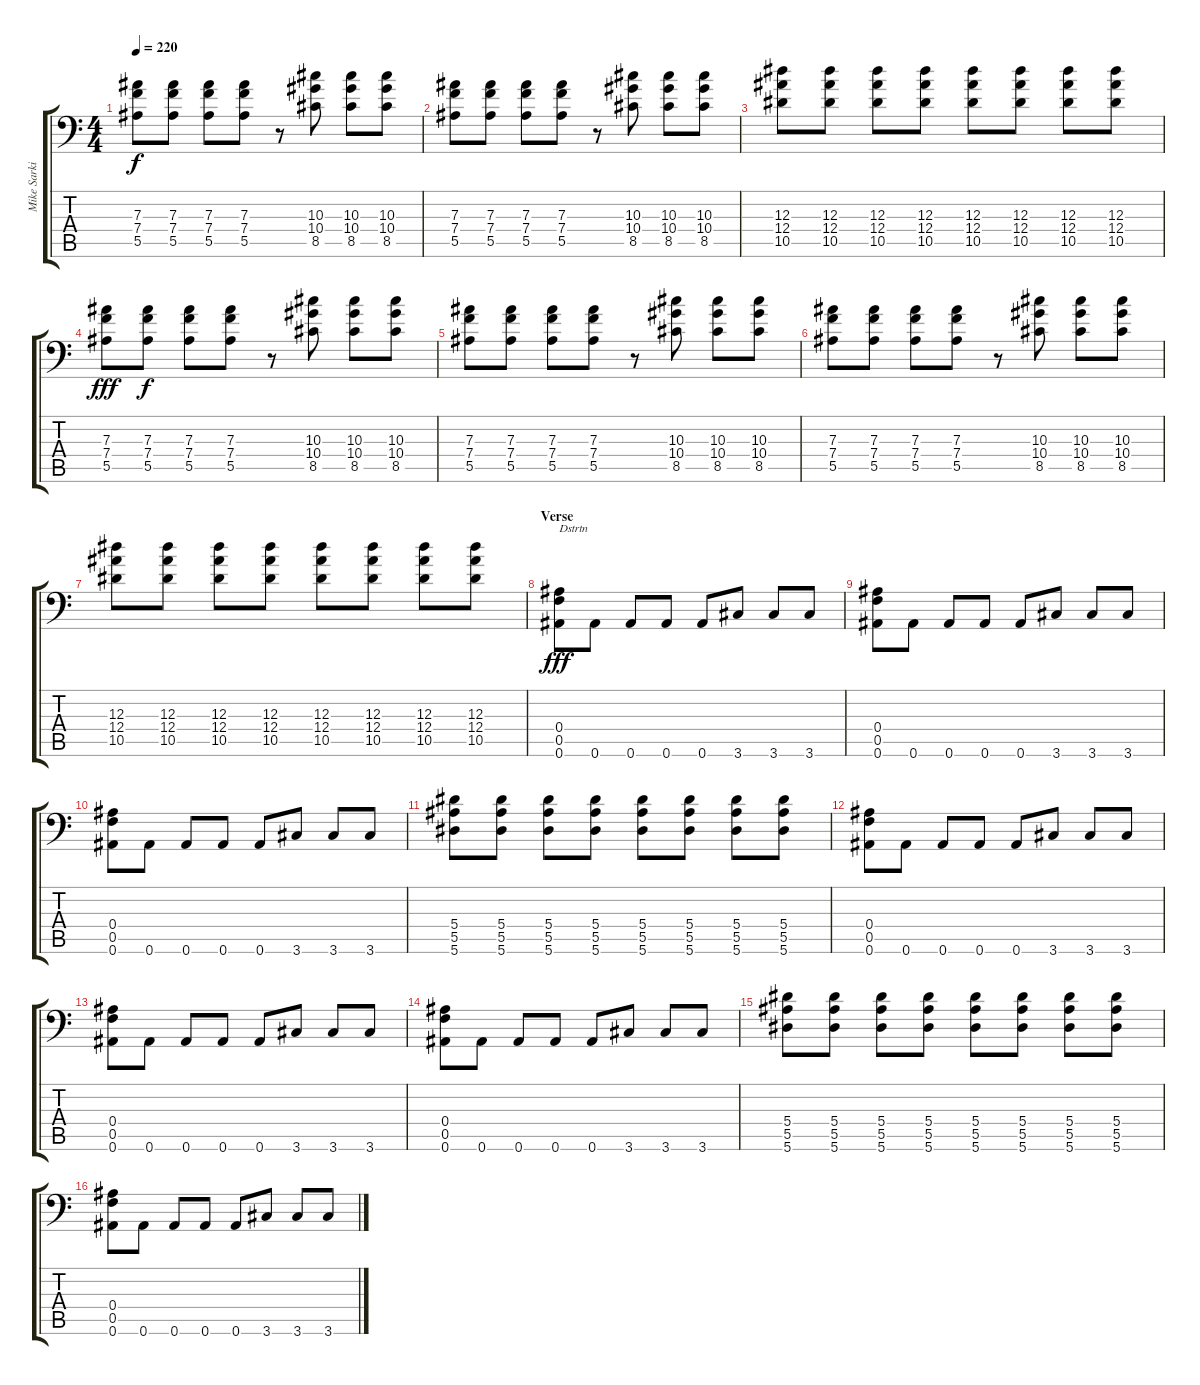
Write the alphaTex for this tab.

\track ("Mike Sarkisyan" "Mike Sarki") {instrument distortionguitar}
\staff {score tabs}
\tuning (C4 G3 Eb3 Bb2 F2 Bb1) {hide}
\ts (4 4)
\tempo 220
\clef f4
\ks c
(7.3 7.4 5.5).8{dy f} (7.3 7.4 5.5).8 (7.3 7.4 5.5).8 (7.3 7.4 5.5).8 r.8 (10.3 10.4 8.5).8 (10.3 10.4 8.5).8 (10.3 10.4 8.5).8 |
(7.3 7.4 5.5).8 (7.3 7.4 5.5).8 (7.3 7.4 5.5).8 (7.3 7.4 5.5).8 r.8 (10.3 10.4 8.5).8 (10.3 10.4 8.5).8 (10.3 10.4 8.5).8 |
(12.3 12.4 10.5).8 (12.3 12.4 10.5).8 (12.3 12.4 10.5).8 (12.3 12.4 10.5).8 (12.3 12.4 10.5).8 (12.3 12.4 10.5).8 (12.3 12.4 10.5).8 (12.3 12.4 10.5).8 |
(7.3 7.4 5.5).8{dy fff} (7.3 7.4 5.5).8{dy f} (7.3 7.4 5.5).8 (7.3 7.4 5.5).8 r.8 (10.3 10.4 8.5).8 (10.3 10.4 8.5).8 (10.3 10.4 8.5).8 |
(7.3 7.4 5.5).8 (7.3 7.4 5.5).8 (7.3 7.4 5.5).8 (7.3 7.4 5.5).8 r.8 (10.3 10.4 8.5).8 (10.3 10.4 8.5).8 (10.3 10.4 8.5).8 |
(7.3 7.4 5.5).8 (7.3 7.4 5.5).8 (7.3 7.4 5.5).8 (7.3 7.4 5.5).8 r.8 (10.3 10.4 8.5).8 (10.3 10.4 8.5).8 (10.3 10.4 8.5).8 |
(12.3 12.4 10.5).8 (12.3 12.4 10.5).8 (12.3 12.4 10.5).8 (12.3 12.4 10.5).8 (12.3 12.4 10.5).8 (12.3 12.4 10.5).8 (12.3 12.4 10.5).8 (12.3 12.4 10.5).8 |
\section ("" "Verse")
(0.4 0.5 0.6).8{txt "Dstrtn" dy fff instrument distortionguitar} 0.6.8 0.6.8 0.6.8 0.6.8 3.6.8 3.6.8 3.6.8 |
(0.4 0.5 0.6).8 0.6.8 0.6.8 0.6.8 0.6.8 3.6.8 3.6.8 3.6.8 |
(0.4 0.5 0.6).8 0.6.8 0.6.8 0.6.8 0.6.8 3.6.8 3.6.8 3.6.8 |
(5.4 5.5 5.6).8 (5.4 5.5 5.6).8 (5.4 5.5 5.6).8 (5.4 5.5 5.6).8 (5.4 5.5 5.6).8 (5.4 5.5 5.6).8 (5.4 5.5 5.6).8 (5.4 5.5 5.6).8 |
(0.4 0.5 0.6).8 0.6.8 0.6.8 0.6.8 0.6.8 3.6.8 3.6.8 3.6.8 |
(0.4 0.5 0.6).8 0.6.8 0.6.8 0.6.8 0.6.8 3.6.8 3.6.8 3.6.8 |
(0.4 0.5 0.6).8 0.6.8 0.6.8 0.6.8 0.6.8 3.6.8 3.6.8 3.6.8 |
(5.4 5.5 5.6).8 (5.4 5.5 5.6).8 (5.4 5.5 5.6).8 (5.4 5.5 5.6).8 (5.4 5.5 5.6).8 (5.4 5.5 5.6).8 (5.4 5.5 5.6).8 (5.4 5.5 5.6).8 |
(0.4 0.5 0.6).8 0.6.8 0.6.8 0.6.8 0.6.8 3.6.8 3.6.8 3.6.8
